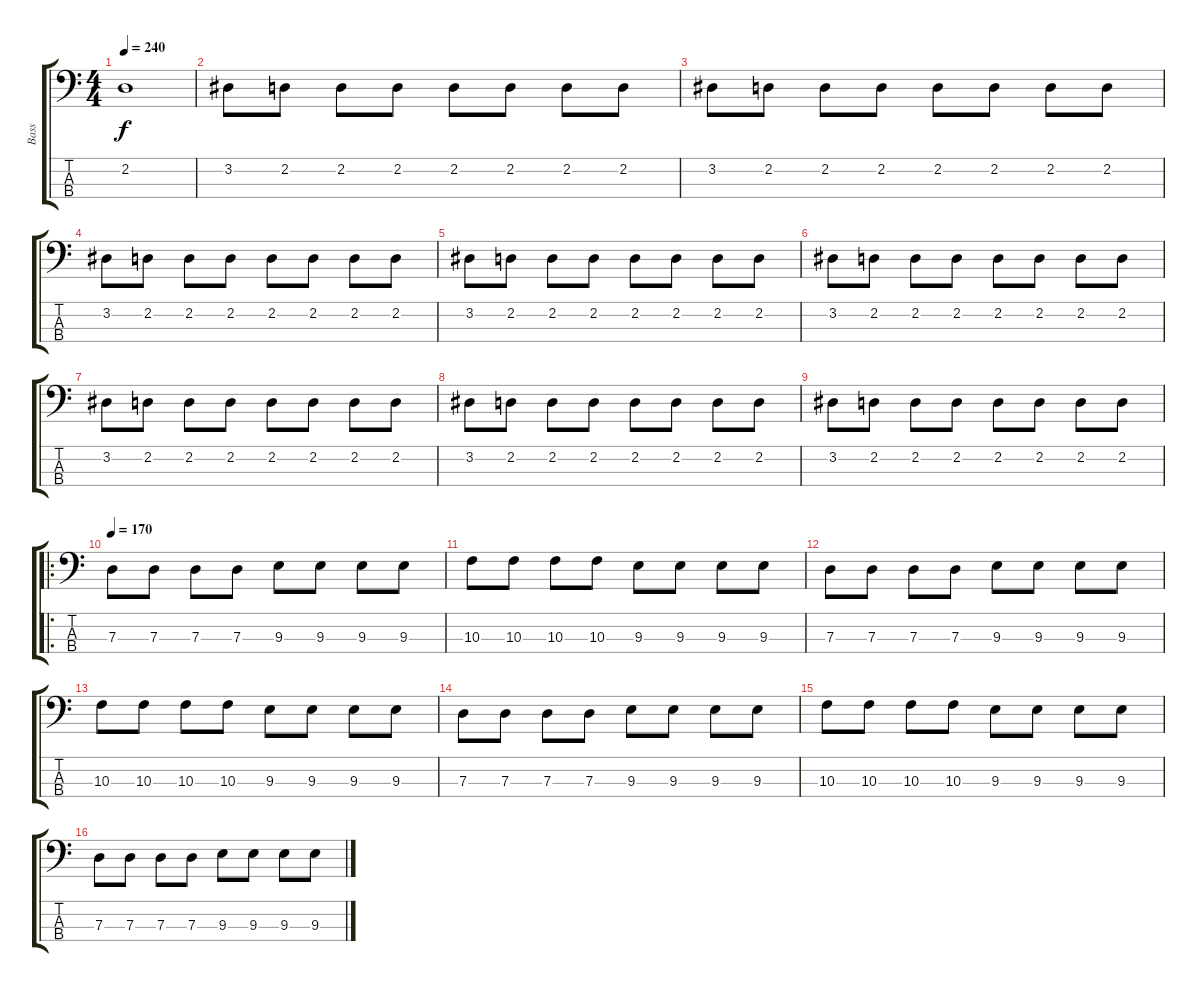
\track ("Bass" "Bass") {instrument electricbasspick}
\staff {score tabs}
\tuning (F2 C2 G1 C1) {hide}
\ts (4 4)
\tempo 240
\clef f4
\ks c
2.2{t}.1{dy f} |
3.2.8 2.2.8 2.2.8 2.2.8 2.2.8 2.2.8 2.2.8 2.2.8 |
3.2.8 2.2.8 2.2.8 2.2.8 2.2.8 2.2.8 2.2.8 2.2.8 |
3.2.8 2.2.8 2.2.8 2.2.8 2.2.8 2.2.8 2.2.8 2.2.8 |
3.2.8 2.2.8 2.2.8 2.2.8 2.2.8 2.2.8 2.2.8 2.2.8 |
3.2.8 2.2.8 2.2.8 2.2.8 2.2.8 2.2.8 2.2.8 2.2.8 |
3.2.8 2.2.8 2.2.8 2.2.8 2.2.8 2.2.8 2.2.8 2.2.8 |
3.2.8 2.2.8 2.2.8 2.2.8 2.2.8 2.2.8 2.2.8 2.2.8 |
3.2.8 2.2.8 2.2.8 2.2.8 2.2.8 2.2.8 2.2.8 2.2.8 |
\ro
\tempo 170
7.3.8 7.3.8 7.3.8 7.3.8 9.3.8 9.3.8 9.3.8 9.3.8 |
10.3.8 10.3.8 10.3.8 10.3.8 9.3.8 9.3.8 9.3.8 9.3.8 |
7.3.8 7.3.8 7.3.8 7.3.8 9.3.8 9.3.8 9.3.8 9.3.8 |
10.3.8 10.3.8 10.3.8 10.3.8 9.3.8 9.3.8 9.3.8 9.3.8 |
7.3.8 7.3.8 7.3.8 7.3.8 9.3.8 9.3.8 9.3.8 9.3.8 |
10.3.8 10.3.8 10.3.8 10.3.8 9.3.8 9.3.8 9.3.8 9.3.8 |
7.3.8 7.3.8 7.3.8 7.3.8 9.3.8 9.3.8 9.3.8 9.3.8
